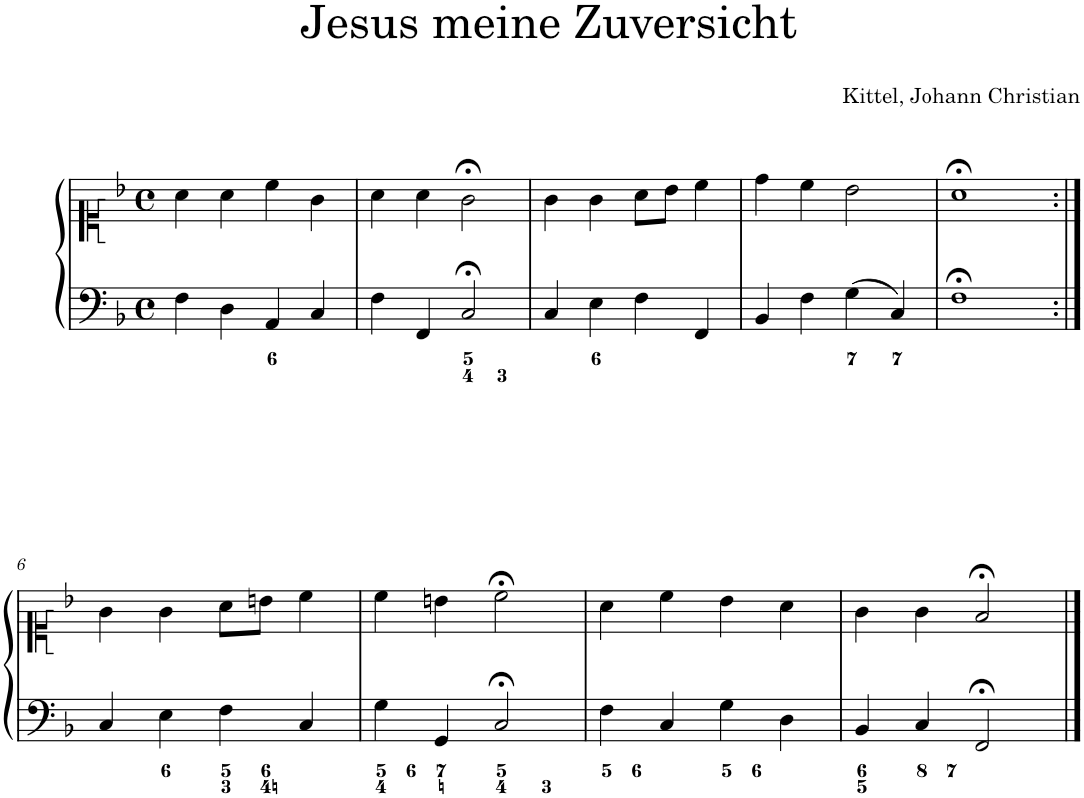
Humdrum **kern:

**kern	**kern
*part1	*part1
*staff2	*staff1
*I"Piano	*
*I'Pno.	*
*clefF4	*clefC1
*k[b-]	*k[b-]
*M4/4	*M4/4
*met(c)	*met(c)
=1	=1
4F\	4a\
4D\	4a\
4AA/	4cc\
4C/	4g\
=2	=2
4F\	4a\
4FF/	4a\
2C;</	2g;<\
=3	=3
4C/	4g\
4E\	4g\
4F\	8a\L
.	8b-\J
4FF/	4cc\
=4	=4
4BB-/	4dd\
4F\	4cc\
4G\	2b-\
4C/	.
=5	=5
1F;<	1a;<
!!LO:LB:g=z
=6:|!	=6:|!
4C/	4g\
4E\	4g\
4F\	8a\L
.	8bn\J
4C/	4cc\
=7	=7
4G\	4cc\
4GG/	4bn\
2C;</	2cc;<\
=8	=8
4F\	4a\
4C/	4cc\
4G\	4b-\
4D\	4a\
=9	=9
4BB-/	4g\
4C/	4g\
2FF;</	2f;</
==	==
*-	*-
